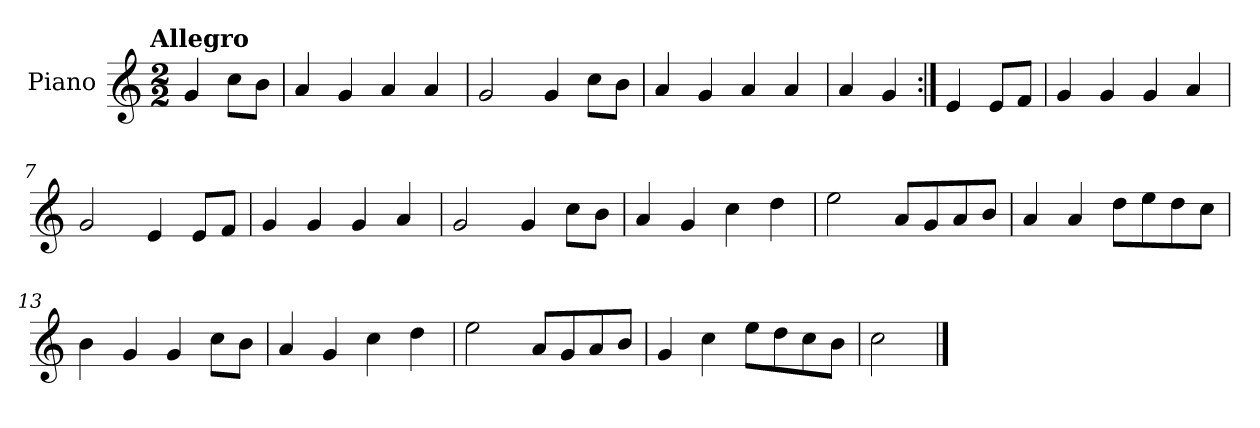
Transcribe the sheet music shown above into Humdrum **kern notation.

**kern
*part1
*staff1
*I"Piano
*I'Pno.
*clefG2
*k[]
!!LO:TX:omd:t=Allegro
*M2/2
*MM144
=
4g/
8cc\L
8b\J
=1
4a/
4g/
4a/
4a/
=2
2g/
4g/
8cc\L
8b\J
=3
4a/
4g/
4a/
4a/
!!LO:LB:g=z
=4
4a/
4g/
=5:|!
4e/
8e/L
8f/J
=6
4g/
4g/
4g/
4a/
=7
2g/
4e/
8e/L
8f/J
=8
4g/
4g/
4g/
4a/
!!LO:LB:g=z
=9
2g/
4g/
8cc\L
8b\J
=10
4a/
4g/
4cc\
4dd\
=11
2ee\
8a/L
8g/
8a/
8b/J
=12
4a/
4a/
8dd\L
8ee\
8dd\
8cc\J
=13
4b\
4g/
4g/
8cc\L
8b\J
!!LO:LB:g=z
=14
4a/
4g/
4cc\
4dd\
=15
2ee\
8a/L
8g/
8a/
8b/J
=16
4g/
4cc\
8ee\L
8dd\
8cc\
8b\J
=17
2cc\
==
*-
